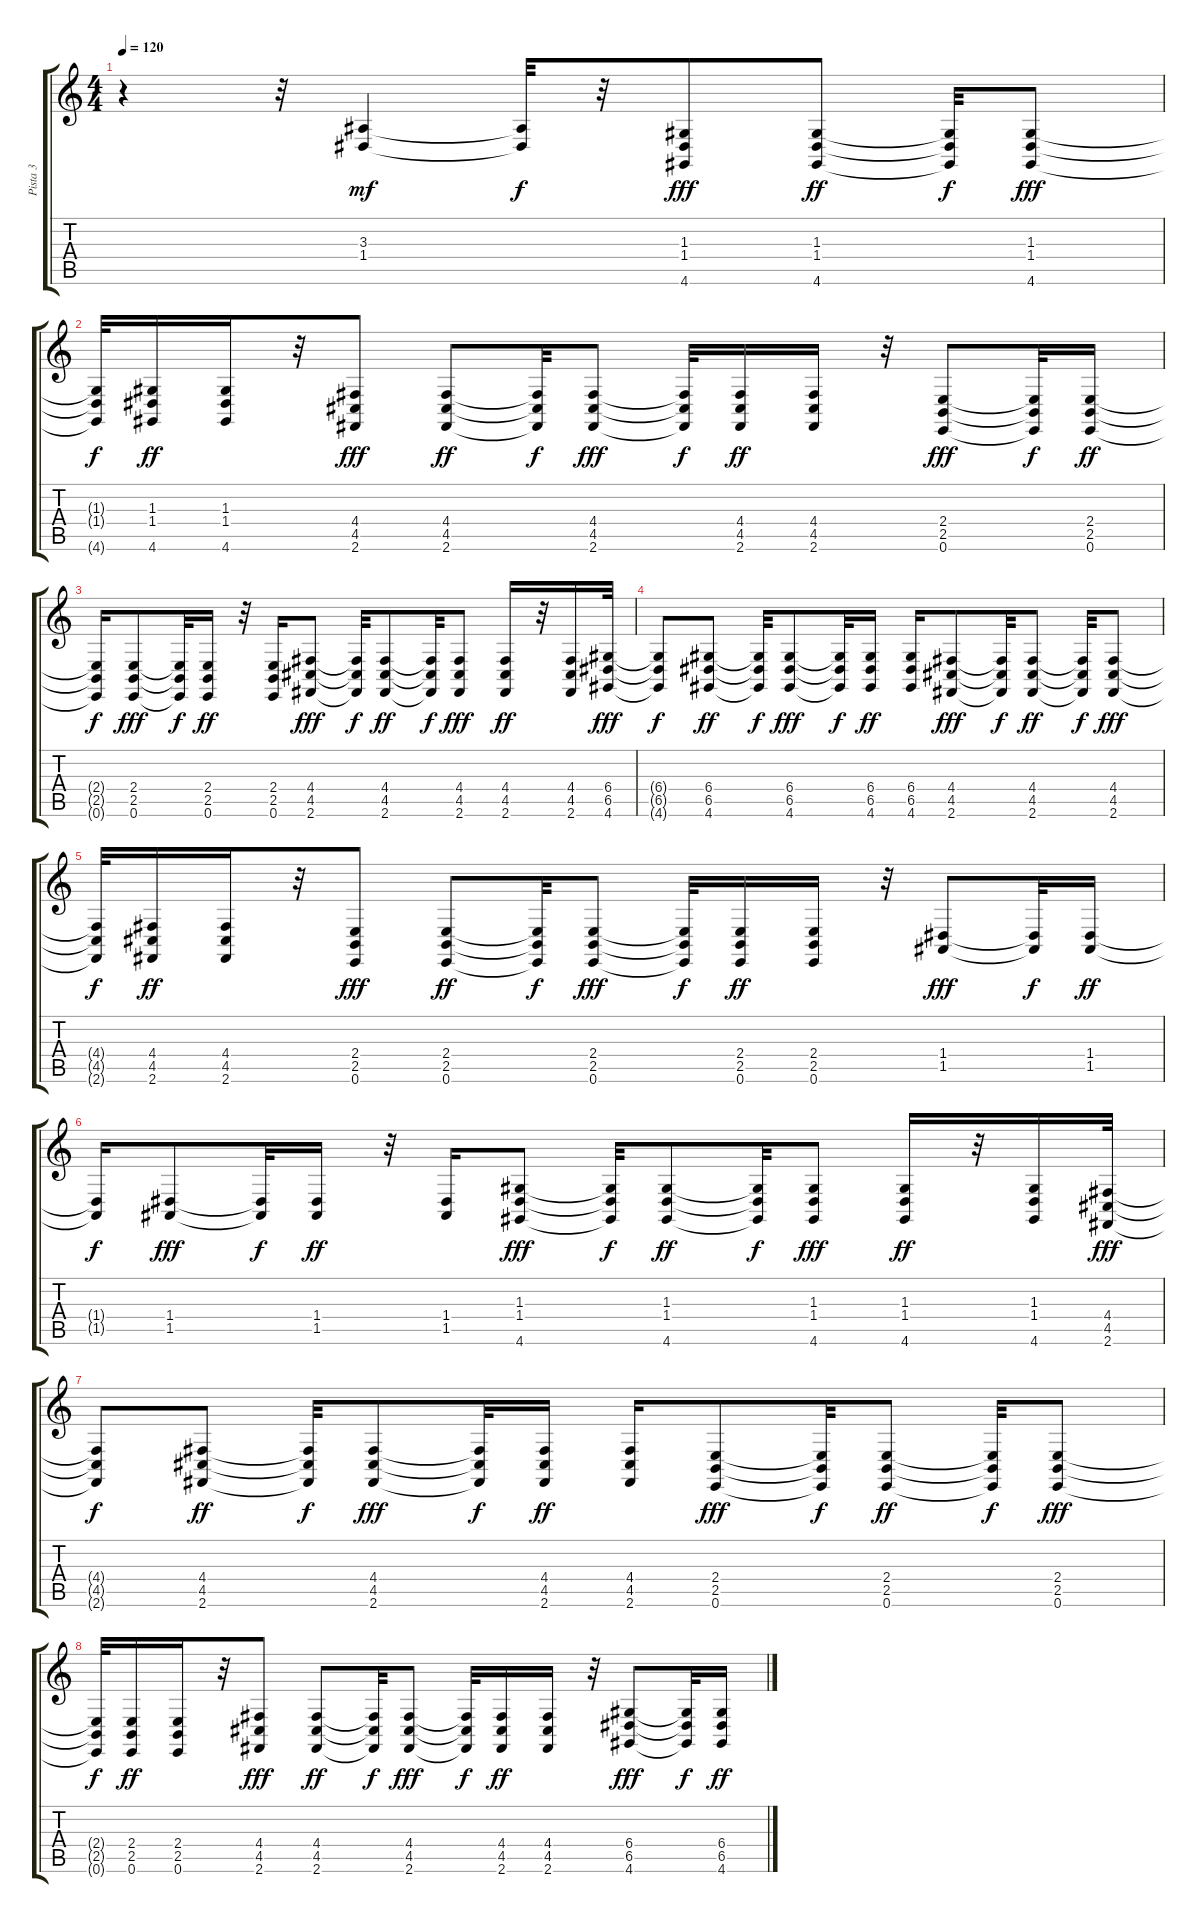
\track ("Pista 3" "Pista 3") {instrument tubularbells}
\staff {score tabs}
\tuning (E4 B3 G3 D3 A2 E2) {hide}
\ts (4 4)
\tempo 120
\clef g2
\ks c
r.4{dy f} r.32 (3.3 1.4).4{dy mf} (3.3{t} 1.4{t}).32{dy f} r.32 (1.3 1.4 4.6).8{dy fff} (1.3 1.4 4.6).8{dy ff} (1.3{t} 1.4{t} 4.6{t}).32{dy f} (1.3 1.4 4.6).8{dy fff} |
(1.3{t} 1.4{t} 4.6{t}).32{dy f} (1.3 1.4 4.6).16{dy ff} (1.3 1.4 4.6).16 r.32 (4.4 4.5 2.6).8{dy fff} (4.4 4.5 2.6).8{dy ff} (4.4{t} 4.5{t} 2.6{t}).32{dy f} (4.4 4.5 2.6).8{dy fff} (4.4{t} 4.5{t} 2.6{t}).32{dy f} (4.4 4.5 2.6).16{dy ff} (4.4 4.5 2.6).16 r.32 (2.4 2.5 0.6).8{dy fff} (2.4{t} 2.5{t} 0.6{t}).32{dy f} (2.4 2.5 0.6).16{dy ff} |
(2.4{t} 2.5{t} 0.6{t}).16{dy f} (2.4 2.5 0.6).8{dy fff} (2.4{t} 2.5{t} 0.6{t}).32{dy f} (2.4 2.5 0.6).16{dy ff} r.32 (2.4 2.5 0.6).16 (4.4 4.5 2.6).8{dy fff} (4.4{t} 4.5{t} 2.6{t}).32{dy f} (4.4 4.5 2.6).8{dy ff} (4.4{t} 4.5{t} 2.6{t}).32{dy f} (4.4 4.5 2.6).8{dy fff} (4.4 4.5 2.6).16{dy ff} r.32 (4.4 4.5 2.6).16 (6.4 6.5 4.6).32{dy fff} |
(6.4{t} 6.5{t} 4.6{t}).8{dy f} (6.4 6.5 4.6).8{dy ff} (6.4{t} 6.5{t} 4.6{t}).32{dy f} (6.4 6.5 4.6).8{dy fff} (6.4{t} 6.5{t} 4.6{t}).32{dy f} (6.4 6.5 4.6).16{dy ff} (6.4 6.5 4.6).16 (4.4 4.5 2.6).8{dy fff} (4.4{t} 4.5{t} 2.6{t}).32{dy f} (4.4 4.5 2.6).8{dy ff} (4.4{t} 4.5{t} 2.6{t}).32{dy f} (4.4 4.5 2.6).8{dy fff} |
(4.4{t} 4.5{t} 2.6{t}).32{dy f} (4.4 4.5 2.6).16{dy ff} (4.4 4.5 2.6).16 r.32 (2.4 2.5 0.6).8{dy fff} (2.4 2.5 0.6).8{dy ff} (2.4{t} 2.5{t} 0.6{t}).32{dy f} (2.4 2.5 0.6).8{dy fff} (2.4{t} 2.5{t} 0.6{t}).32{dy f} (2.4 2.5 0.6).16{dy ff} (2.4 2.5 0.6).16 r.32 (1.4 1.5).8{dy fff} (1.4{t} 1.5{t}).32{dy f} (1.4 1.5).16{dy ff} |
(1.4{t} 1.5{t}).16{dy f} (1.4 1.5).8{dy fff} (1.4{t} 1.5{t}).32{dy f} (1.4 1.5).16{dy ff} r.32 (1.4 1.5).16 (1.3 1.4 4.6).8{dy fff} (1.3{t} 1.4{t} 4.6{t}).32{dy f} (1.3 1.4 4.6).8{dy ff} (1.3{t} 1.4{t} 4.6{t}).32{dy f} (1.3 1.4 4.6).8{dy fff} (1.3 1.4 4.6).16{dy ff} r.32 (1.3 1.4 4.6).16 (4.4 4.5 2.6).32{dy fff} |
(4.4{t} 4.5{t} 2.6{t}).8{dy f} (4.4 4.5 2.6).8{dy ff} (4.4{t} 4.5{t} 2.6{t}).32{dy f} (4.4 4.5 2.6).8{dy fff} (4.4{t} 4.5{t} 2.6{t}).32{dy f} (4.4 4.5 2.6).16{dy ff} (4.4 4.5 2.6).16 (2.4 2.5 0.6).8{dy fff} (2.4{t} 2.5{t} 0.6{t}).32{dy f} (2.4 2.5 0.6).8{dy ff} (2.4{t} 2.5{t} 0.6{t}).32{dy f} (2.4 2.5 0.6).8{dy fff} |
(2.4{t} 2.5{t} 0.6{t}).32{dy f} (2.4 2.5 0.6).16{dy ff} (2.4 2.5 0.6).16 r.32 (4.4 4.5 2.6).8{dy fff} (4.4 4.5 2.6).8{dy ff} (4.4{t} 4.5{t} 2.6{t}).32{dy f} (4.4 4.5 2.6).8{dy fff} (4.4{t} 4.5{t} 2.6{t}).32{dy f} (4.4 4.5 2.6).16{dy ff} (4.4 4.5 2.6).16 r.32 (6.4 6.5 4.6).8{dy fff} (6.4{t} 6.5{t} 4.6{t}).32{dy f} (6.4 6.5 4.6).16{dy ff}
